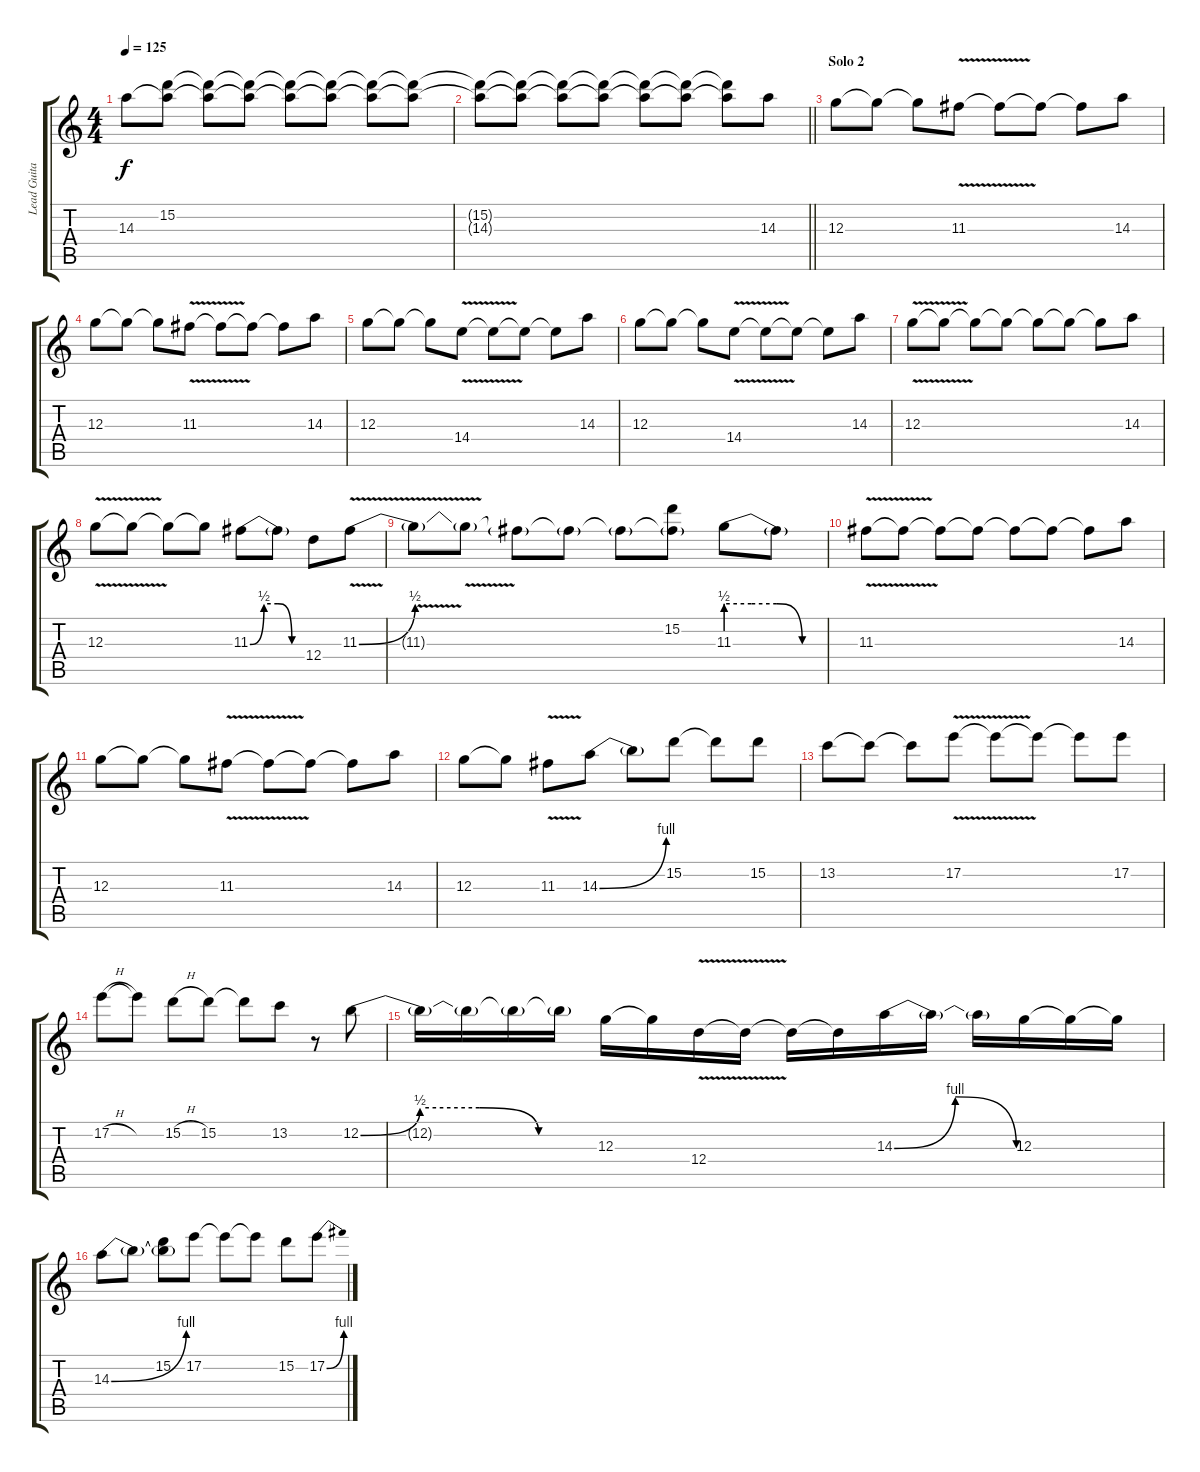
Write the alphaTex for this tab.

\track ("Lead Guitar" "Lead Guita") {instrument distortionguitar}
\staff {score tabs}
\tuning (E4 B3 G3 D3 A2 E2) {hide}
\ts (4 4)
\tempo 125
\clef g2
\ks c
14.3.8{dy f} (15.2 14.3{t}).8 (15.2{t} 14.3{t}).8 (15.2{t} 14.3{t}).8 (15.2{t} 14.3{t}).8 (15.2{t} 14.3{t}).8 (15.2{t} 14.3{t}).8 (15.2{t} 14.3{t}).8 |
\barLineRight lightlight
(15.2{t} 14.3{t}).8 (15.2{t} 14.3{t}).8 (15.2{t} 14.3{t}).8 (15.2{t} 14.3{t}).8 (15.2{t} 14.3{t}).8 (15.2{t} 14.3{t}).8 (15.2{t} 14.3{t}).8 14.3.8 |
\section ("" "Solo 2")
12.3.8 12.3{t}.8 12.3{t}.8 11.3{v}.8 11.3{t}.8 11.3{t}.8 11.3{t}.8 14.3.8 |
12.3.8 12.3{t}.8 12.3{t}.8 11.3{v}.8 11.3{t}.8 11.3{t}.8 11.3{t}.8 14.3.8 |
12.3.8 12.3{t}.8 12.3{t}.8 14.4{v}.8 14.4{t}.8 14.4{t}.8 14.4{t}.8 14.3.8 |
12.3.8 12.3{t}.8 12.3{t}.8 14.4{v}.8 14.4{t}.8 14.4{t}.8 14.4{t}.8 14.3.8 |
12.3{v}.8 12.3{t}.8 12.3{t}.8 12.3{t}.8 12.3{t}.8 12.3{t}.8 12.3{t}.8 14.3.8 |
12.3{v}.8 12.3{t}.8 12.3{t}.8 12.3{t}.8 11.3{be (custom 0 0 15 2 30 2 45 0 60 0)}.8 11.3{t}.8 12.4.8 11.3{be (bend 0 0 60 2) v}.8 |
11.3{v t}.8 11.3{t}.8 11.3{t}.8 11.3{t}.8 11.3{t}.8 (15.2 11.3{t}).8 11.3{be (custom 0 2 15 2 30 2 45 0 60 0)}.8 11.3{t}.8 |
11.3{v}.8 11.3{t}.8 11.3{t}.8 11.3{t}.8 11.3{t}.8 11.3{t}.8 11.3{t}.8 14.3.8 |
12.3.8 12.3{t}.8 12.3{t}.8 11.3{v}.8 11.3{t}.8 11.3{t}.8 11.3{t}.8 14.3.8 |
12.3.8 12.3{t}.8 11.3{v}.8 14.3{be (bend 0 0 60 4)}.8 14.3{t}.8 15.2.8 15.2{t}.8 15.2.8 |
13.2.8 13.2{t}.8 13.2{t}.8 17.2{v}.8 17.2{t}.8 17.2{t}.8 17.2{t}.8 17.2.8 |
17.2{h}.8 17.2{t}.8 15.2{h}.8 15.2.8 15.2{t}.8 13.2.8 r.8 12.2{be (custom 0 0 15 2 30 2 45 0 60 0)}.8 |
12.2{t}.16 12.2{t}.16 12.2{t}.16 12.2{t}.16 12.3.16 12.3{t}.16 12.4{v}.16 12.4{t}.16 12.4{t}.16 12.4{t}.16 14.3{be (bendrelease 0 0 15 4 44 4 60 0)}.16 14.3{t}.16 14.3{t}.16 12.3.16 12.3{t}.16 12.3{t}.16 |
14.3{be (bend 0 0 60 4)}.8 14.3{t}.8 (15.2 14.3{t}).8 17.2.8 17.2{t}.8 17.2{t}.8 15.2.8 17.2{be (bend 0 0 60 4)}.8
